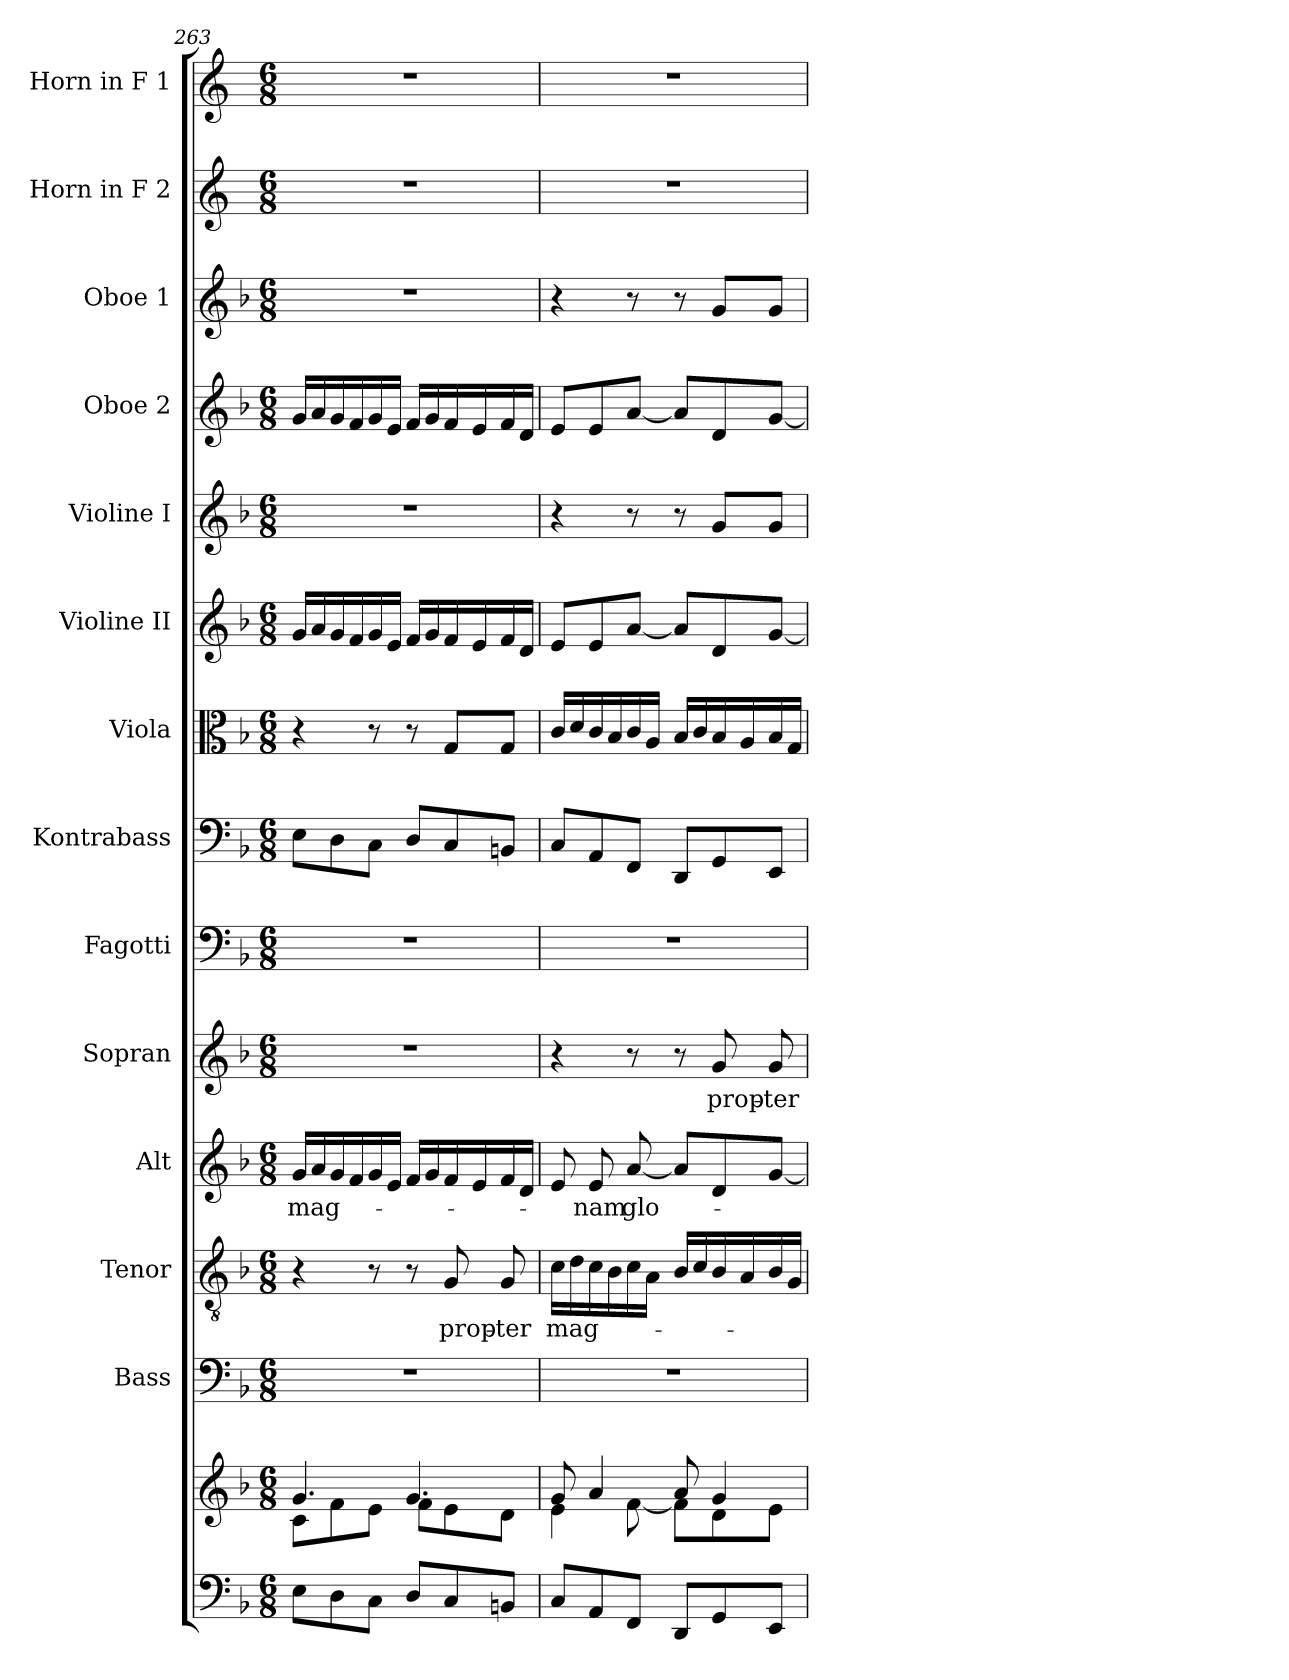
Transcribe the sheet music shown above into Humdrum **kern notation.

**kern	**kern	**kern	**kern	**text	**kern	**text	**kern	**text	**kern	**kern	**kern	**kern	**kern	**kern	**kern	**kern	**kern
*part14	*part14	*part13	*part12	*part12	*part11	*part11	*part10	*part10	*part9	*part8	*part7	*part6	*part5	*part4	*part3	*part2	*part1
*staff15	*staff14	*staff13	*staff12	*staff12	*staff11	*staff11	*staff10	*staff10	*staff9	*staff8	*staff7	*staff6	*staff5	*staff4	*staff3	*staff2	*staff1
*	*	*I"Bass	*I"Tenor	*	*I"Alt	*	*I"Sopran	*	*I"Fagotti	*I"Kontrabass	*I"Viola	*I"Violine II	*I"Violine I	*I"Oboe 2	*I"Oboe 1	*I"Horn in F 2	*I"Horn in F 1
*	*	*I'B.	*I'T.	*	*I'A.	*	*I'S.	*	*I'Fg.	*I'Kb.	*I'Vla.	*I'Vl. II	*I'Vl. I	*I'Ob. 2	*I'Ob. 1	*	*
!!LO:PB:g=z
*clefF4	*clefG2	*clefF4	*clefGv2	*	*clefG2	*	*clefG2	*	*clefF4	*clefF4	*clefC3	*clefG2	*clefG2	*clefG2	*clefG2	*clefG2	*clefG2
*	*	*	*	*	*	*	*	*	*	*ITrd7c12	*	*	*	*	*	*ITrd4c7	*ITrd4c7
*k[b-]	*k[b-]	*k[b-]	*k[b-]	*	*k[b-]	*	*k[b-]	*	*k[b-]	*k[b-]	*k[b-]	*k[b-]	*k[b-]	*k[b-]	*k[b-]	*k[b-]	*k[b-]
*F:	*F:	*F:	*F:	*	*F:	*	*F:	*	*F:	*F:	*F:	*F:	*F:	*F:	*F:	*F:	*F:
*M6/8	*M6/8	*M6/8	*M6/8	*	*M6/8	*	*M6/8	*	*M6/8	*M6/8	*M6/8	*M6/8	*M6/8	*M6/8	*M6/8	*M6/8	*M6/8
=263	=263	=263	=263	=263	=263	=263	=263	=263	=263	=263	=263	=263	=263	=263	=263	=263	=263
*	*^	*	*	*	*	*	*	*	*	*	*	*	*	*	*	*	*
!	!	!	!	!	!	!	!LO:LY:b	!	!	!	!	!	!	!	!	!	!	!
8E\L	4.g/	8c\L	2.r	4r	.	16g/LL	mag-	2.r	.	2.r	8EE\L	4r	16g/LL	2.r	16g/LL	2.r	2.r	2.r
.	.	.	.	.	.	16a/	.	.	.	.	.	.	16a/	.	16a/	.	.	.
8D\	.	8f\	.	.	.	16g/	.	.	.	.	8DD\	.	16g/	.	16g/	.	.	.
.	.	.	.	.	.	16f/	.	.	.	.	.	.	16f/	.	16f/	.	.	.
8C\J	.	8e\J	.	8r	.	16g/	.	.	.	.	8CC\J	8r	16g/	.	16g/	.	.	.
.	.	.	.	.	.	16e/JJ	.	.	.	.	.	.	16e/JJ	.	16e/JJ	.	.	.
8D/L	4.g/	8f\L	.	8r	.	16f/LL	.	.	.	.	8DD/L	8r	16f/LL	.	16f/LL	.	.	.
.	.	.	.	.	.	16g/	.	.	.	.	.	.	16g/	.	16g/	.	.	.
!	!	!	!	!	!LO:LY:b	!	!	!	!	!	!	!	!	!	!	!	!	!
8C/	.	8e\	.	8G/	prop-	16f/	.	.	.	.	8CC/	8G/L	16f/	.	16f/	.	.	.
.	.	.	.	.	.	16e/	.	.	.	.	.	.	16e/	.	16e/	.	.	.
!	!	!	!	!	!LO:LY:b	!	!	!	!	!	!	!	!	!	!	!	!	!
8BBn/J	.	8d\J	.	8G/	-ter	16f/	.	.	.	.	8BBBn/J	8G/J	16f/	.	16f/	.	.	.
.	.	.	.	.	.	16d/JJ	.	.	.	.	.	.	16d/JJ	.	16d/JJ	.	.	.
=264	=264	=264	=264	=264	=264	=264	=264	=264	=264	=264	=264	=264	=264	=264	=264	=264	=264	=264
!	!	!	!	!	!LO:LY:b	!	!	!	!	!	!	!	!	!	!	!	!	!
8C/L	8g/	4e\	2.r	16c\LL	mag-	8e/	.	4r	.	2.r	8CC/L	16c/LL	8e/L	4r	8e/L	4r	2.r	2.r
.	.	.	.	16d\	.	.	.	.	.	.	.	16d/	.	.	.	.	.	.
!	!	!	!	!	!	!	!LO:LY:b	!	!	!	!	!	!	!	!	!	!	!
8AA/	4a/	.	.	16c\	.	8e/	-nam	.	.	.	8AAA/	16c/	8e/	.	8e/	.	.	.
.	.	.	.	16B-\	.	.	.	.	.	.	.	16B-/	.	.	.	.	.	.
!	!	!	!	!	!	!	!LO:LY:b	!	!	!	!	!	!	!	!	!	!	!
8FF/J	.	[<8f\	.	16c\	.	[8a/	glo-	8r	.	.	8FFF/J	16c/	[8a/J	8r	[8a/J	8r	.	.
.	.	.	.	16A\JJ	.	.	.	.	.	.	.	16A/JJ	.	.	.	.	.	.
8DD/L	8a/	8f\L]	.	16B-/LL	.	8a/L]	.	8r	.	.	8DDD/L	16B-/LL	8a/L]	8r	8a/L]	8r	.	.
.	.	.	.	16c/	.	.	.	.	.	.	.	16c/	.	.	.	.	.	.
!	!	!	!	!	!	!	!	!	!LO:LY:b	!	!	!	!	!	!	!	!	!
8GG/	4g/	8d\	.	16B-/	.	8d/	.	8g/	prop-	.	8GGG/	16B-/	8d/	8g/L	8d/	8g/L	.	.
.	.	.	.	16A/	.	.	.	.	.	.	.	16A/	.	.	.	.	.	.
!	!	!	!	!	!	!	!	!	!LO:LY:b	!	!	!	!	!	!	!	!	!
8EE/J	.	8e\J	.	16B-/	.	[8g/J	.	8g/	-ter	.	8EEE/J	16B-/	[8g/J	8g/J	[8g/J	8g/J	.	.
.	.	.	.	16G/JJ	.	.	.	.	.	.	.	16G/JJ	.	.	.	.	.	.
*	*v	*v	*	*	*	*	*	*	*	*	*	*	*	*	*	*	*	*
=	=	=	=	=	=	=	=	=	=	=	=	=	=	=	=	=	=
*-	*-	*-	*-	*-	*-	*-	*-	*-	*-	*-	*-	*-	*-	*-	*-	*-	*-
